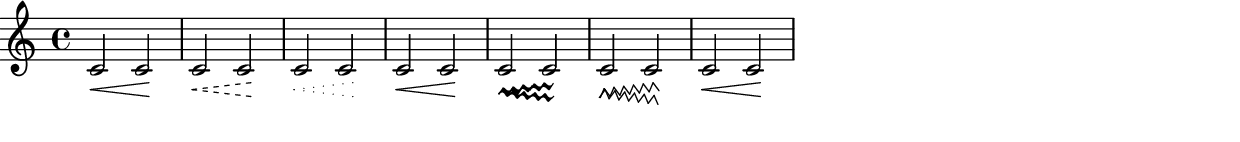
%% Generated by lilypond-book.py
%% Options: [exampleindent=10.16\mm,indent=0\mm,line-width=160\mm]
\include "lilypond-book-preamble.ly"


% ****************************************************************
% Start cut-&-pastable-section
% ****************************************************************



\paper {
  indent = 0\mm
  line-width = 160\mm
  % offset the left padding, also add 1mm as lilypond creates cropped
  % images with a little space on the right
  line-width = #(- line-width (* mm  3.000000) (* mm 1))
}

\layout {
  
}





% ****************************************************************
% ly snippet:
% ****************************************************************
\sourcefilename "hairpins-with-different-line-styles.ly"
\sourcefileline 0
%% DO NOT EDIT this file manually; it is automatically
%% generated from LSR http://lsr.di.unimi.it
%% Make any changes in LSR itself, or in Documentation/snippets/new/ ,
%% and then run scripts/auxiliar/makelsr.py
%%
%% This file is in the public domain.
\version "2.18.0"

\header {
%% Translation of GIT committish: 8ffecf6be17c6ec2ff87cf31873121a8cce29b09
  texidoces = "
Los reguladores pueden imprimirse en uno cualquiera de los estilos de
@code{line-interface}: discontinuo, punteado, línea, trino o zig-zag.

"
  doctitlees = "Reguladores con distintos estilos de línea"

%% Translation of GIT committish: 8eae9a75fb3ec1d0b6633103c8a652608c8fa630
  texidocfr = "
Les lignes d'un soufflet peuvent adopter tous les styles permis par la
@code{line-interface} : discontinu, pointillé, continu, ondulé ou en
zigzag.

"
  doctitlefr = "Stylisation des lignes de soufflet"

  lsrtags = "expressive-marks, tweaks-and-overrides"

  texidoc = "
Hairpins can take any style from @code{line-interface} - dashed-line,
dotted-line, line, trill or zigzag.

"
  doctitle = "Hairpins with different line styles"
} % begin verbatim

\relative c' {
  c2\< c\!
  \override Hairpin.style = #'dashed-line
  c2\< c\!
  \override Hairpin.style = #'dotted-line
  c2\< c\!
  \override Hairpin.style = #'line
  c2\< c\!
  \override Hairpin.style = #'trill
  c2\< c\!
  \override Hairpin.style = #'zigzag
  c2\< c\!
  \revert Hairpin.style
  c2\< c\!
}



% ****************************************************************
% end ly snippet
% ****************************************************************
